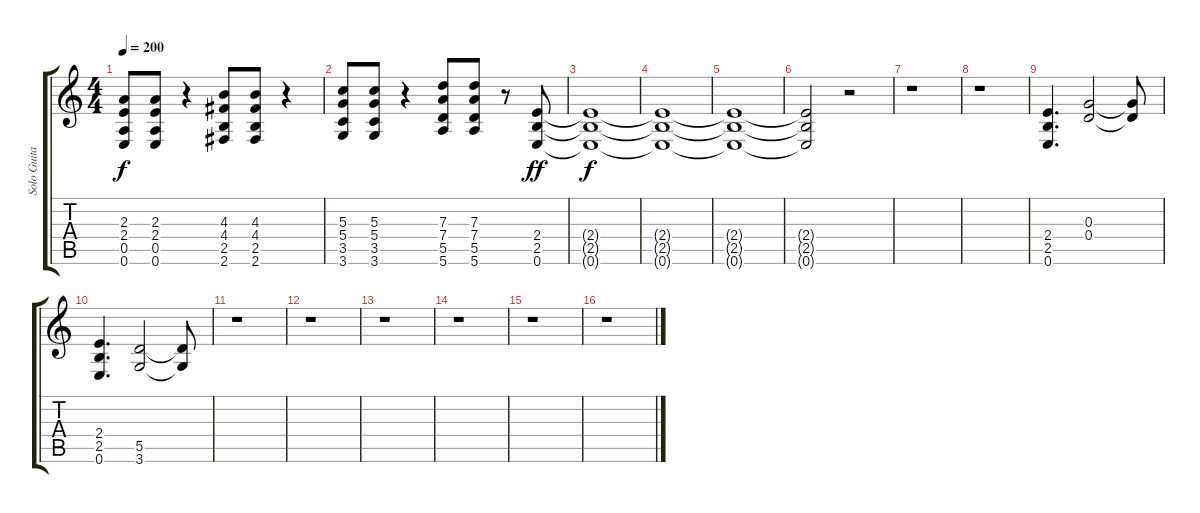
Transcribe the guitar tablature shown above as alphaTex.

\track ("Solo Guitar" "Solo Guita") {instrument overdrivenguitar}
\staff {score tabs}
\tuning (E4 B3 G3 D3 A2 E2) {hide}
\ts (4 4)
\tempo 200
\clef g2
\ks c
(2.3 2.4 0.5 0.6).8{dy f} (2.3 2.4 0.5 0.6).8 r.4 (4.3 4.4 2.5 2.6).8 (4.3 4.4 2.5 2.6).8 r.4 |
(5.3 5.4 3.5 3.6).8 (5.3 5.4 3.5 3.6).8 r.4 (7.3 7.4 5.5 5.6).8 (7.3 7.4 5.5 5.6).8 r.8 (2.4 2.5 0.6).8{dy ff} |
(2.4{t} 2.5{t} 0.6{t}).1{dy f} |
(2.4{t} 2.5{t} 0.6{t}).1 |
(2.4{t} 2.5{t} 0.6{t}).1 |
(2.4{t} 2.5{t} 0.6{t}).2 r.2 |
r.1 |
r.1 |
(2.4 2.5 0.6).4{d} (0.3 0.4).2 (0.3{t} 0.4{t}).8 |
(2.4 2.5 0.6).4{d} (5.5 3.6).2 (5.5{t} 3.6{t}).8 |
r.1 |
r.1 |
r.1 |
r.1 |
r.1 |
r.1
